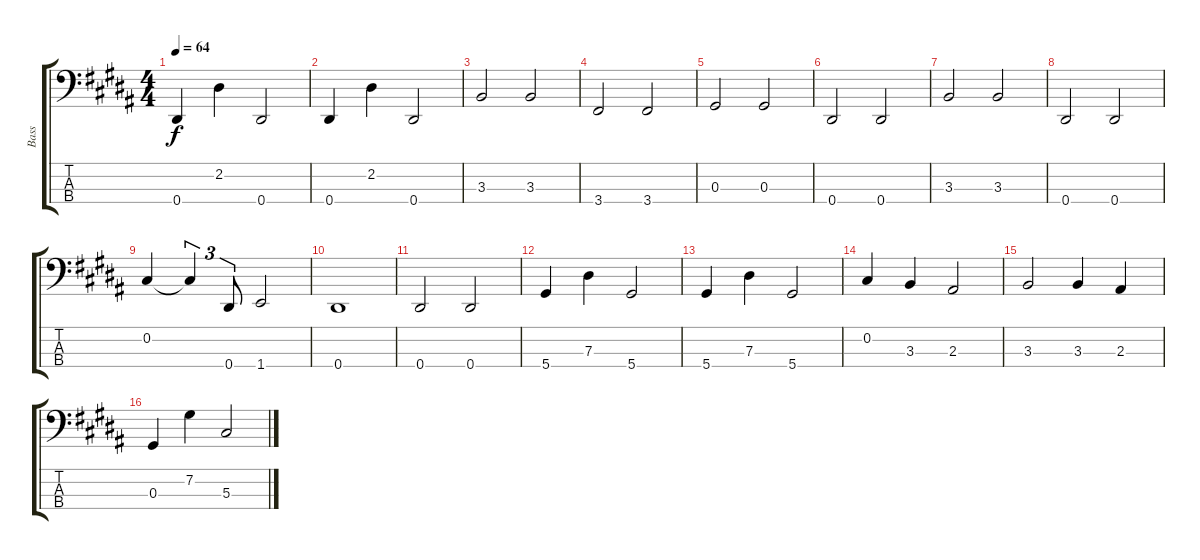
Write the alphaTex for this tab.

\track ("Bass" "Bass") {instrument electricbassfinger}
\staff {score tabs}
\tuning (Gb2 Db2 Ab1 Eb1) {hide}
\ts (4 4)
\tempo 64
\clef f4
\ks g#minor
0.4.4{dy f} 2.2.4 0.4.2 |
0.4.4 2.2.4 0.4.2 |
3.3.2 3.3.2 |
3.4.2 3.4.2 |
0.3.2 0.3.2 |
0.4.2 0.4.2 |
3.3.2 3.3.2 |
0.4.2 0.4.2 |
0.2.4 0.2{t}.4{tu (3 2)} 0.4.8{tu (3 2)} 1.4.2 |
0.4.1 |
0.4.2 0.4.2 |
5.4.4 7.3.4 5.4.2 |
5.4.4 7.3.4 5.4.2 |
0.2.4 3.3.4 2.3.2 |
3.3.2 3.3.4 2.3.4 |
0.3.4 7.2.4 5.3.2
